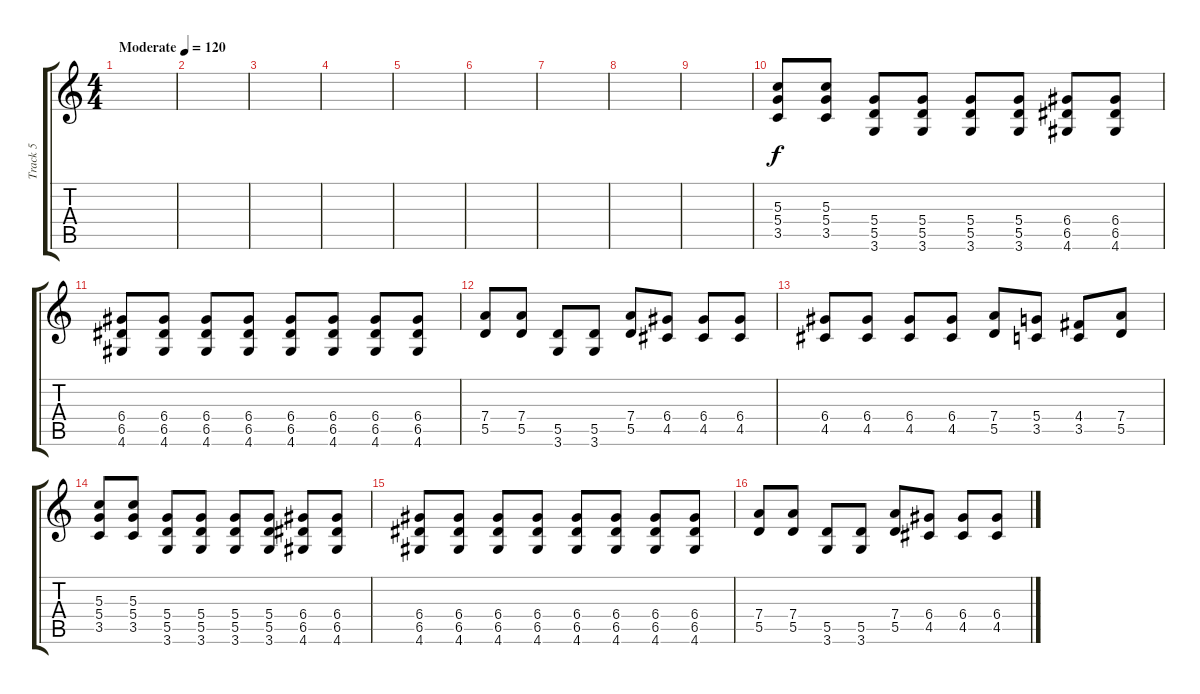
\track ("Track 5" "Track 5") {instrument overdrivenguitar}
\staff {score tabs}
\tuning (E4 B3 G3 D3 A2 E2) {hide}
\ts (4 4)
\tempo (120 "Moderate")
\clef g2
\ks c
|
|
|
|
|
|
|
|
|
(5.3 5.4 3.5).8{volume 11} (5.3 5.4 3.5).8 (5.4 5.5 3.6).8 (5.4 5.5 3.6).8 (5.4 5.5 3.6).8 (5.4 5.5 3.6).8 (6.4 6.5 4.6).8 (6.4 6.5 4.6).8 |
(6.4 6.5 4.6).8 (6.4 6.5 4.6).8 (6.4 6.5 4.6).8 (6.4 6.5 4.6).8 (6.4 6.5 4.6).8 (6.4 6.5 4.6).8 (6.4 6.5 4.6).8 (6.4 6.5 4.6).8 |
(7.4 5.5).8 (7.4 5.5).8 (5.5 3.6).8 (5.5 3.6).8 (7.4 5.5).8 (6.4 4.5).8 (6.4 4.5).8 (6.4 4.5).8 |
(6.4 4.5).8 (6.4 4.5).8 (6.4 4.5).8 (6.4 4.5).8 (7.4 5.5).8 (5.4 3.5).8 (4.4 3.5).8 (7.4 5.5).8 |
(5.3 5.4 3.5).8{volume 11} (5.3 5.4 3.5).8 (5.4 5.5 3.6).8 (5.4 5.5 3.6).8 (5.4 5.5 3.6).8 (5.4 5.5 3.6).8 (6.4 6.5 4.6).8 (6.4 6.5 4.6).8 |
(6.4 6.5 4.6).8 (6.4 6.5 4.6).8 (6.4 6.5 4.6).8 (6.4 6.5 4.6).8 (6.4 6.5 4.6).8 (6.4 6.5 4.6).8 (6.4 6.5 4.6).8 (6.4 6.5 4.6).8 |
(7.4 5.5).8 (7.4 5.5).8 (5.5 3.6).8 (5.5 3.6).8 (7.4 5.5).8 (6.4 4.5).8 (6.4 4.5).8 (6.4 4.5).8
